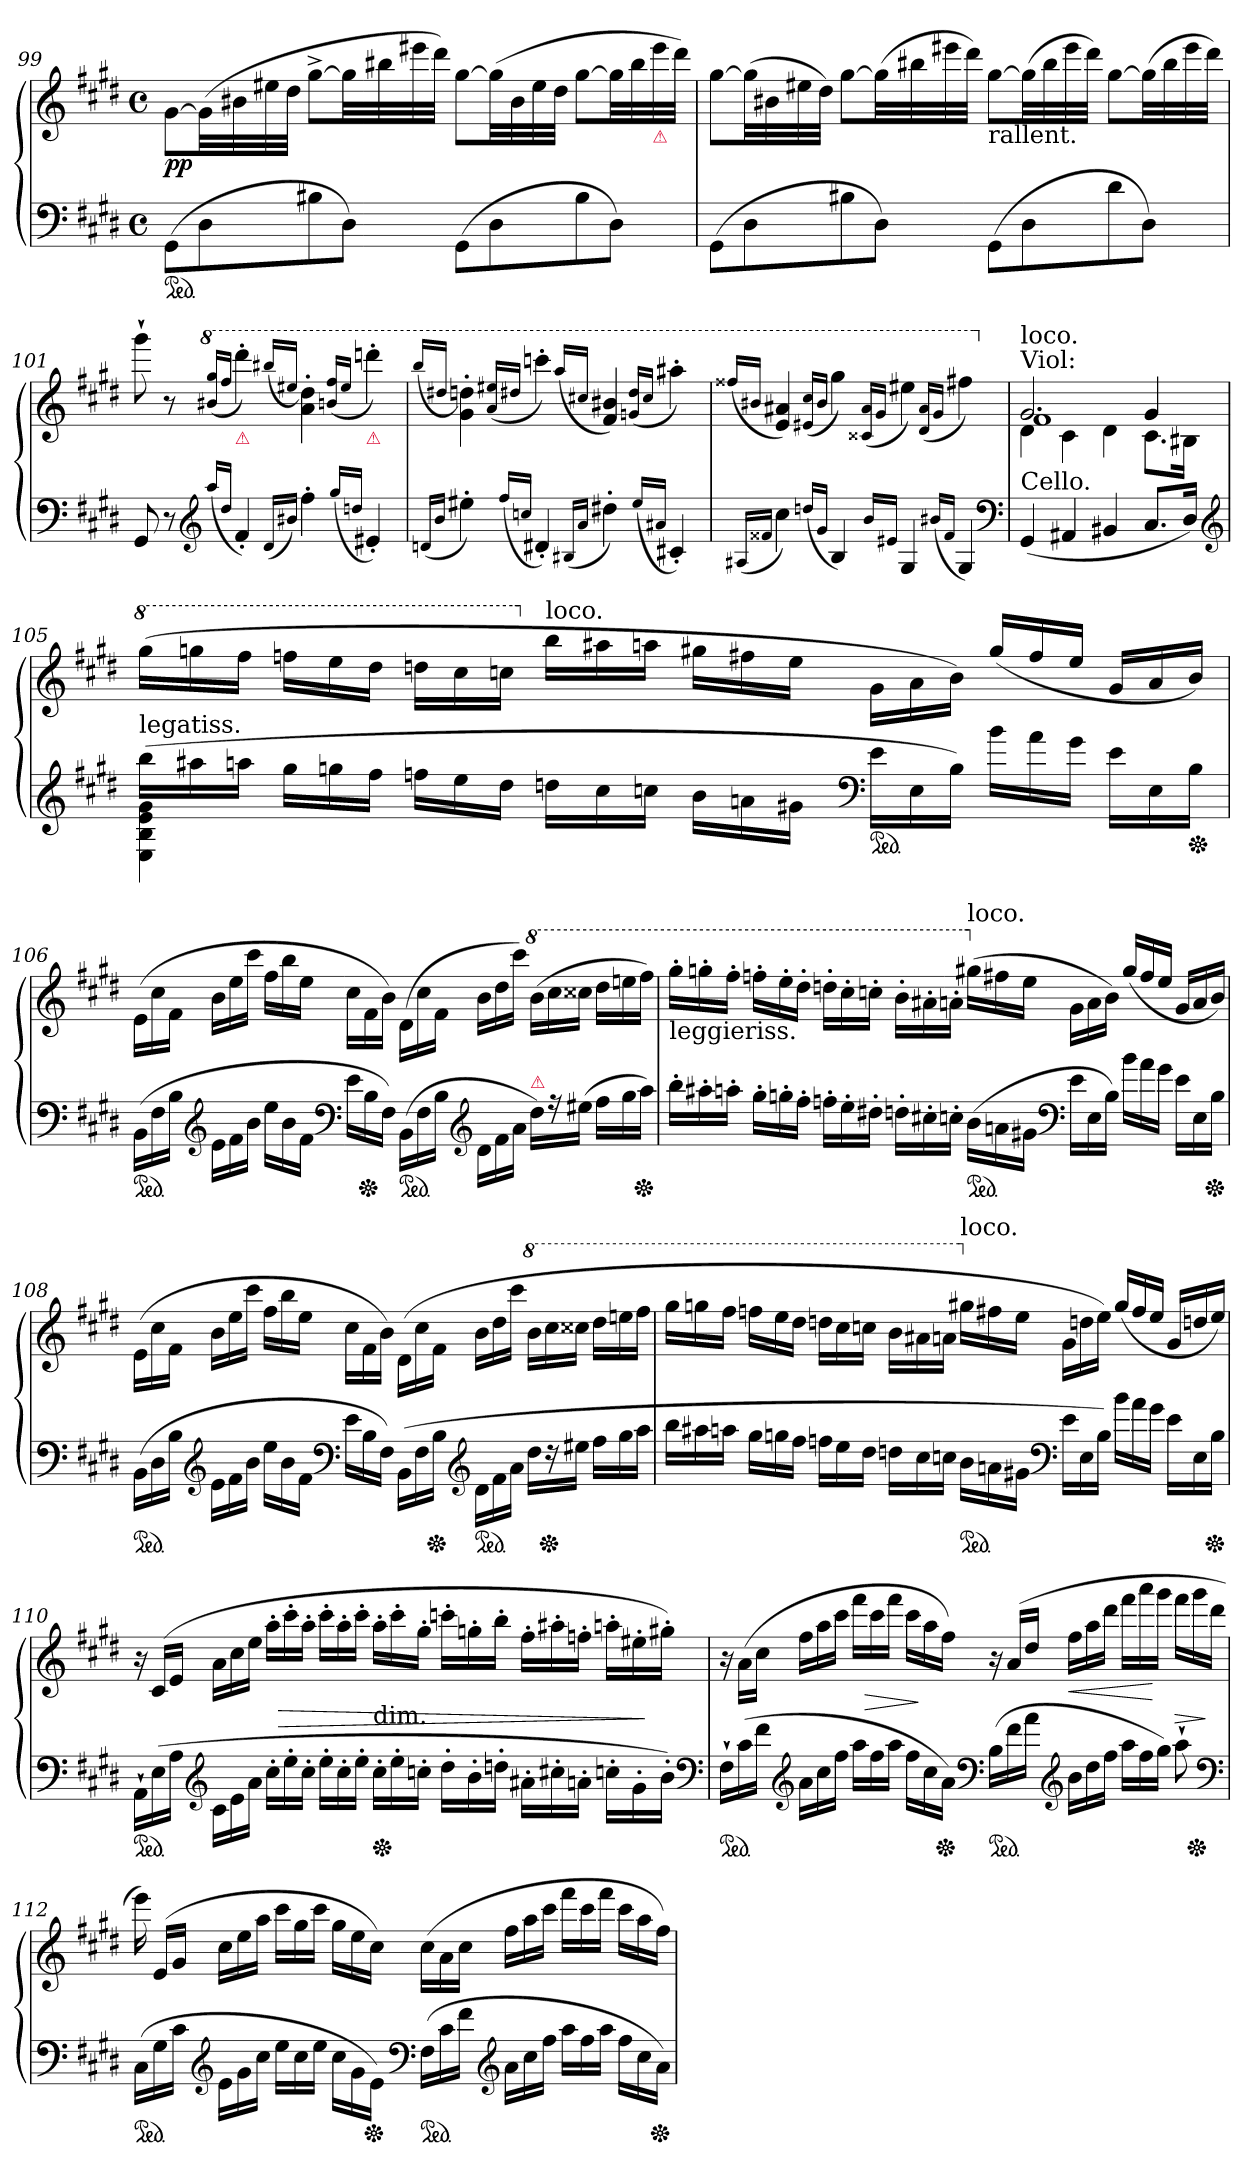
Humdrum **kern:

**kern	**kern	**dynam
*part1	*part1	*part1
*staff2	*staff1	*staff1/2
*clefF4	*clefG2	*
*k[f#c#g#d#]	*k[f#c#g#d#]	*
*E:	*E:	*
*M4/4	*M4/4	*
*met(c)	*met(c)	*
*ped	*	*
=99	=99	=99
(>8GG#L	[8g#L	pp
8D#	(>32g#LL]	.
.	32b#X	.
.	32ee#X	.
.	32dd#JJJ	.
8B#X	[8gg#^<L	.
8D#J)	32gg#LL]	.
.	32bb#X	.
.	32eee#X	.
.	32ddd#JJJ)	.
(>8GG#L	[8gg#L	.
8D#	(>32gg#LL]	.
.	32b#	.
.	32ee#	.
.	32dd#JJJ	.
8B#	[8gg#L	.
8D#J)	32gg#LL]	.
.	32bb#	.
!	!LO:TX:b:color=crimson:t=⚠	!
.	32eee#	.
.	32ddd#JJJ)	.
=100	=100	=100
(>8GG#L	[8gg#L	.
8D#	(>32gg#LL]	.
.	32b#X	.
.	32ee#X	.
.	32dd#JJJ)	.
8B#X	[8gg#L	.
8D#J)	(>32gg#LL]	.
.	32bb#X	.
.	32eee#X	.
.	32ddd#JJJ)	.
!	!LO:TX:b:t=rallent.	!
(>8GG#L	[8gg#L	.
8D#	(>32gg#LL]	.
.	32bb#	.
.	32eee#	.
.	32ddd#JJJ)	.
8d#	[8gg#L	.
8D#J)	(>32gg#LL]	.
.	32bb#	.
.	32eee#	.
.	32ddd#JJJ)	.
=101	=101	=101
8GG#	8ggg#`	.
8r	8r	.
*clefG2	*	*
*	*8va	*
(<16qqaa/LL	(<16qqbb#X/ 16qqggg#/LL	.
16qqdd#/JJ	16qqfff#/JJ	.
!	!LO:TX:b:color=crimson:t=⚠	!
4f#')	4dddd#')	.
(<16qqd#/LL	(<16qqbbb#X/LL	.
16qqb#X/JJ)	16qqeee#X/JJ	.
4ff#'	4aa' 4ddd#')	.
(<16qqgg#/LL	(<16qqbbn/ 16qqfff#/LL	.
16qqddn/JJ	16qqeee#/JJ	.
!	!LO:TX:b:color=crimson:t=⚠	!
4e#X')	4ddddn')	.
=102	=102	=102
(<16qqdn/LL	(<16qqbbb/LL	.
16qqb/JJ	16qqddd#X/JJ	.
4ee#X')	4gg#' 4dddn')	.
(<16qqff#/LL	(<16qqaa/ 16qqeee#X/LL	.
16qqccn/JJ	16qqddd#X/JJ	.
4d#X')	4ccccn')	.
(<16qqB#X/LL	(<16qqaaa/LL	.
16qqa/JJ	16qqccc#X/JJ	.
4dd#X')	4ff# 4bb#X)	.
(<16qqee#/LL	(<16qqggn/ 16qqddd#/LL	.
16qqa#X/JJ	16qqccc#/JJ	.
4c#X')	4aaa#X')	.
=103	=103	=103
(<16qqA#X/LL	(<16qqfff##X/LL	.
16qqf##X/JJ	16qqbb#X/JJ	.
4cc#)	4ee 4aa#X)	.
(<16qqddn/LL	(<16qqee#X/ 16qqccc#/LL	.
16qqg#/JJ	16qqbb#/JJ	.
4B)	4ggg#)	.
16qqb/LL	(<16qqcc##X/ 16qqaa#/LL	.
16qqe#X/JJ	16qqgg#/JJ	.
4G#	4eee#X)	.
(<16qqb#X/LL	(<16qqdd#/ 16qqaa#/LL	.
16qqf##/JJ	16qqgg#/JJ	.
4G#)	4fff#X)	.
*clefF4	*	*
=104	=104	=104
*	*X8va	*
*	*^	*
*	*	*^	*
!	!LO:TX:a:t=Viol&colon;	!	!	!
!	!LO:TX:a:t=loco.	!	!	!
!LO:TX:a:t=Cello.	!	!	!	!
(<4GG#!	2.g#!	1f#!	4d#!\	.
4AA#X!	.	.	4c#!\	.
4BB#X!	.	.	4d#!\	.
8.C#!L	4g#!	.	8.c#!\L	.
16D#!Jk)	.	.	16B#X!\Jk	.
*	*v	*v	*v	*
*clefG2	*	*
=105	=105	=105
*Xtuplet	*	*
*^	*	*
*	*	*8va	*
*	*	*Xtuplet	*
*	*	*^	*
*	*	*	*^	*
!	!	!LO:TX:a:t=a Tempo.	!	!	!
!LO:TX:a:t=legatiss.	!	!	!	!	!
*	*	*v	*v	*v	*
(>24bb\LL	4E! 4B! 4e! 4g#!	(>24ggg#LL	.
24aa#X	.	24gggn	.
24aanJJ	.	24fff#JJ	.
24gg#\LL	.	24fffnLL	.
24ggn	.	24eee	.
24ff#JJ	.	24ddd#JJ	.
24ffn\LL	2.ryy	24dddnLL	.
24ee\	.	24ccc#	.
24dd#\JJ	.	24cccnJJ	.
*	*	*X8va	*
!	!	!LO:TX:a:t=loco.	!
24ddn\LL	.	24bbLL	.
24cc#\	.	24aa#X	.
24ccn\JJ	.	24aanJJ	.
24b\LL	.	24gg#XLL	.
24an	.	24ff#X	.
24g#XJJ	.	24eeJJ	.
*clefF4	*	*	*
!LO:TX:a:color=crimson:t=⚠	!	!	!
*ped	*	*	*
24e\LL	.	24g#\LL	.
24E	.	24a	.
24BJJ)	.	24bJJ)	.
24b\LL	.	(>24gg#/LL	.
24a\	.	24ff#/	.
24g#\JJ	.	24ee/JJ	.
24e\LL	.	24g#/LL	.
24E	.	24a	.
*Xped	*	*	*
24BJJ	.	24bJJ)	.
*v	*v	*	*
=106	=106	=106
*ped	*	*
(>24BB\LL	(>24e\LL	.
24F#\	24cc#	.
24B\JJ	24f#JJ	.
*clefG2	*	*
24e\LL	24bLL	.
24f#	24ee	.
24bJJ	24ccc#JJ	.
24eeLL	24ff#LL	.
24b	24bb	.
24f#JJ	24eeJJ	.
*clefF4	*	*
24eLL	24cc#\LL	.
*Xped	*	*
24B	24f#	.
24F#JJ)	24bJJ)	.
*ped	*	*
(>24BBLL	(>24d#\LL	.
24F#	24cc#	.
24BJJ	24f#JJ	.
*clefG2	*	*
24d#\LL	24bLL	.
24f#	24dd#	.
24aJJ	24ccc#JJ)	.
*	*8va	*
!LO:TX:a:color=crimson:t=⚠	!	!
24dd#LL)	(>24bbLL	.
24r	24ccc#	.
(>24ee#XJJ	24ccc##XJJ	.
24ff#LL	24ddd#LL	.
24gg#	24eeen	.
*Xped	*	*
24aaJJ)	24fff#JJ)	.
=107	=107	=107
!	!LO:TX:b:t=leggieriss.	!
24bb'LL	24ggg#'LL	.
24aa#X'	24gggn'	.
24aan'JJ	24fff#'JJ	.
24gg#'LL	24fffn'LL	.
24ggn'	24eee'	.
24ff#'JJ	24ddd#'JJ	.
24ffn'LL	24dddn'LL	.
24ee'	24ccc#'	.
24dd#X'JJ	24cccn'JJ	.
24ddn'LL	24bb'\LL	.
24cc#X'	24aa#X'	.
24ccn'JJ	24aan'JJ	.
*	*X8va	*
!	!LO:TX:a:t=loco.	!
*ped	*	*
(>24b\LL	(>24gg#XLL	.
24an	24ff#X	.
24g#XJJ	24eeJJ	.
*clefF4	*	*
24eLL	24g#\LL	.
24E	24a	.
24BJJ)	24bJJ)	.
24b\LL	(>24gg#/LL	.
24a\	24ff#/	.
24g#\JJ	24ee/JJ	.
24e\LL	24g#/LL	.
24E	24a	.
*Xped	*	*
24BJJ	24bJJ)	.
=108	=108	=108
*ped	*	*
(>24BBLL	(>24e\LL	.
24D#	24cc#	.
24BJJ	24f#JJ	.
*clefG2	*	*
24e\LL	24bLL	.
24f#	24ee	.
24bJJ	24ccc#JJ	.
24eeLL	24ff#LL	.
24b	24bb	.
24f#JJ	24eeJJ	.
*clefF4	*	*
24eLL	24cc#\LL	.
24B	24f#	.
24F#JJ)	24bJJ)	.
(>24BBLL	(>24d#\LL	.
24F#	24cc#	.
*Xped	*	*
24BJJ	24f#JJ	.
*clefG2	*	*
*ped	*	*
24d#\LL	24bLL	.
24f#	24dd#	.
24aJJ	24ccc#JJ	.
*	*8va	*
24dd#LL	24bbLL	.
*Xped	*	*
24rdd	24ccc#	.
24ee#XJJ	24ccc##XJJ	.
24ff#LL	24ddd#LL	.
24gg#	24eeen	.
24aaJJ	24fff#JJ	.
=109	=109	=109
24bbLL	24ggg#LL	.
24aa#X	24gggn	.
24aanJJ	24fff#JJ	.
24gg#LL	24fffnLL	.
24ggn	24eee	.
24ff#JJ	24ddd#JJ	.
24ffnLL	24dddnLL	.
24ee	24ccc#	.
24dd#JJ	24cccnJJ	.
24ddnLL	24bb\LL	.
24cc#	24aa#X	.
24ccnJJ	24aanJJ	.
*	*X8va	*
!	!LO:TX:a:t=loco.	!
*ped	*	*
24b\LL	24gg#XLL	.
24an	24ff#X	.
24g#XJJ	24eeJJ	.
*clefF4	*	*
24eLL	24g#LL	.
24E	24ddn	.
24BJJ)	24eeJJ)	.
24b\LL	(>24gg#/LL	.
24a\	24ff#/	.
24g#\JJ	24ee/JJ	.
24e\LL	24g#/LL	.
24E	24ddn	.
*Xped	*	*
24BJJ	24eeJJ)	.
=110	=110	=110
*ped	*	*
24AA`LL	24r	.
(>24E	(>24c#LL	.
24AJJ	24eJJ	.
*clefG2	*	*
24c#\LL	24aLL	.
24e	24cc#	.
24aJJ	24eeJJ	.
24cc#'LL	24aa'LL	.
24ee'	24ccc#'	>
24cc#'JJ	24aa'JJ	.
24ee'LL	24ccc#'LL	.
24cc#'	24aa'	.
24ee'JJ	24ccc#'JJ	.
!	!LO:TX:c:t=dim.	!
*Xped	*	*
24cc#'LL	24aa'LL	.
24ee'	24ccc#'	.
24ccn'JJ	24gg#'JJ	.
24dd#'LL	24cccn'LL	.
24b'	24ggn'	.
24ddn'JJ	24bb'JJ	.
24a#X'\LL	24ff#'LL	.
24cc#X'	24aa#X'	.
24an'JJ	24ffn'JJ	.
24ccn'\LL	24aan'LL	.
24g#'	24ee#X'	.
24b'JJ)	24gg#X'JJ)	]
*clefF4	*	*
=111	=111	=111
*ped	*	*
24F#`LL	24r	.
(>24c#	(>24aLL	.
24f#JJ	24cc#JJ	.
*clefG2	*	*
24aLL	24ff#LL	.
24cc#	24aa	.
24ff#JJ	24ccc#JJ	.
24aaLL	24fff#LL	.
24ff#	24ccc#	>
24aaJJ	24fff#JJ	.
24ff#LL	24ccc#LL	.
24cc#	24aa	]
*Xped	*	*
24aJJ)	24ff#JJ)	.
*clefF4	*	*
*ped	*	*
(>24BLL	24r	.
24f#\	(>24a/LL	.
24a\JJ	24dd#/JJ	.
*clefG2	*	*
24bLL	24ff#LL	<
24dd#	24aa	.
24ff#JJ	24ddd#JJ	.
24aaLL	24fff#LL	.
24ff#	24aaa	.
24gg#JJ)	24ggg#JJ	[
8aa`	24fff#LL	>
*Xped	*	*
.	24ggg#	.
.	24ddd#JJ	]
*clefF4	*	*
=112	=112	=112
*ped	*	*
(>24C#LL	24eee)	.
24G#	(>24eLL	.
24c#JJ	24g#JJ	.
*clefG2	*	*
24e\LL	24cc#LL	.
24g#	24ee	.
24cc#JJ	24aaJJ	.
24eeLL	24ccc#LL	.
24cc#	24gg#	.
24eeJJ	24ccc#JJ	.
24cc#\LL	24gg#LL	.
24g#	24ee	.
*Xped	*	*
24eJJ)	24cc#JJ)	.
*clefF4	*	*
*ped	*	*
(>24F#LL	(>24cc#LL	.
24c#	24a	.
24f#JJ	24cc#JJ	.
*clefG2	*	*
24aLL	24ff#LL	.
24cc#	24aa	.
24ff#JJ	24ccc#JJ	.
24aaLL	24fff#LL	.
24ff#	24ccc#	.
24aaJJ	24fff#JJ	.
24ff#LL	24ccc#LL	.
24cc#	24aa	.
*Xped	*	*
24aJJ)	24ff#JJ)	.
=	=	=
*-	*-	*-
